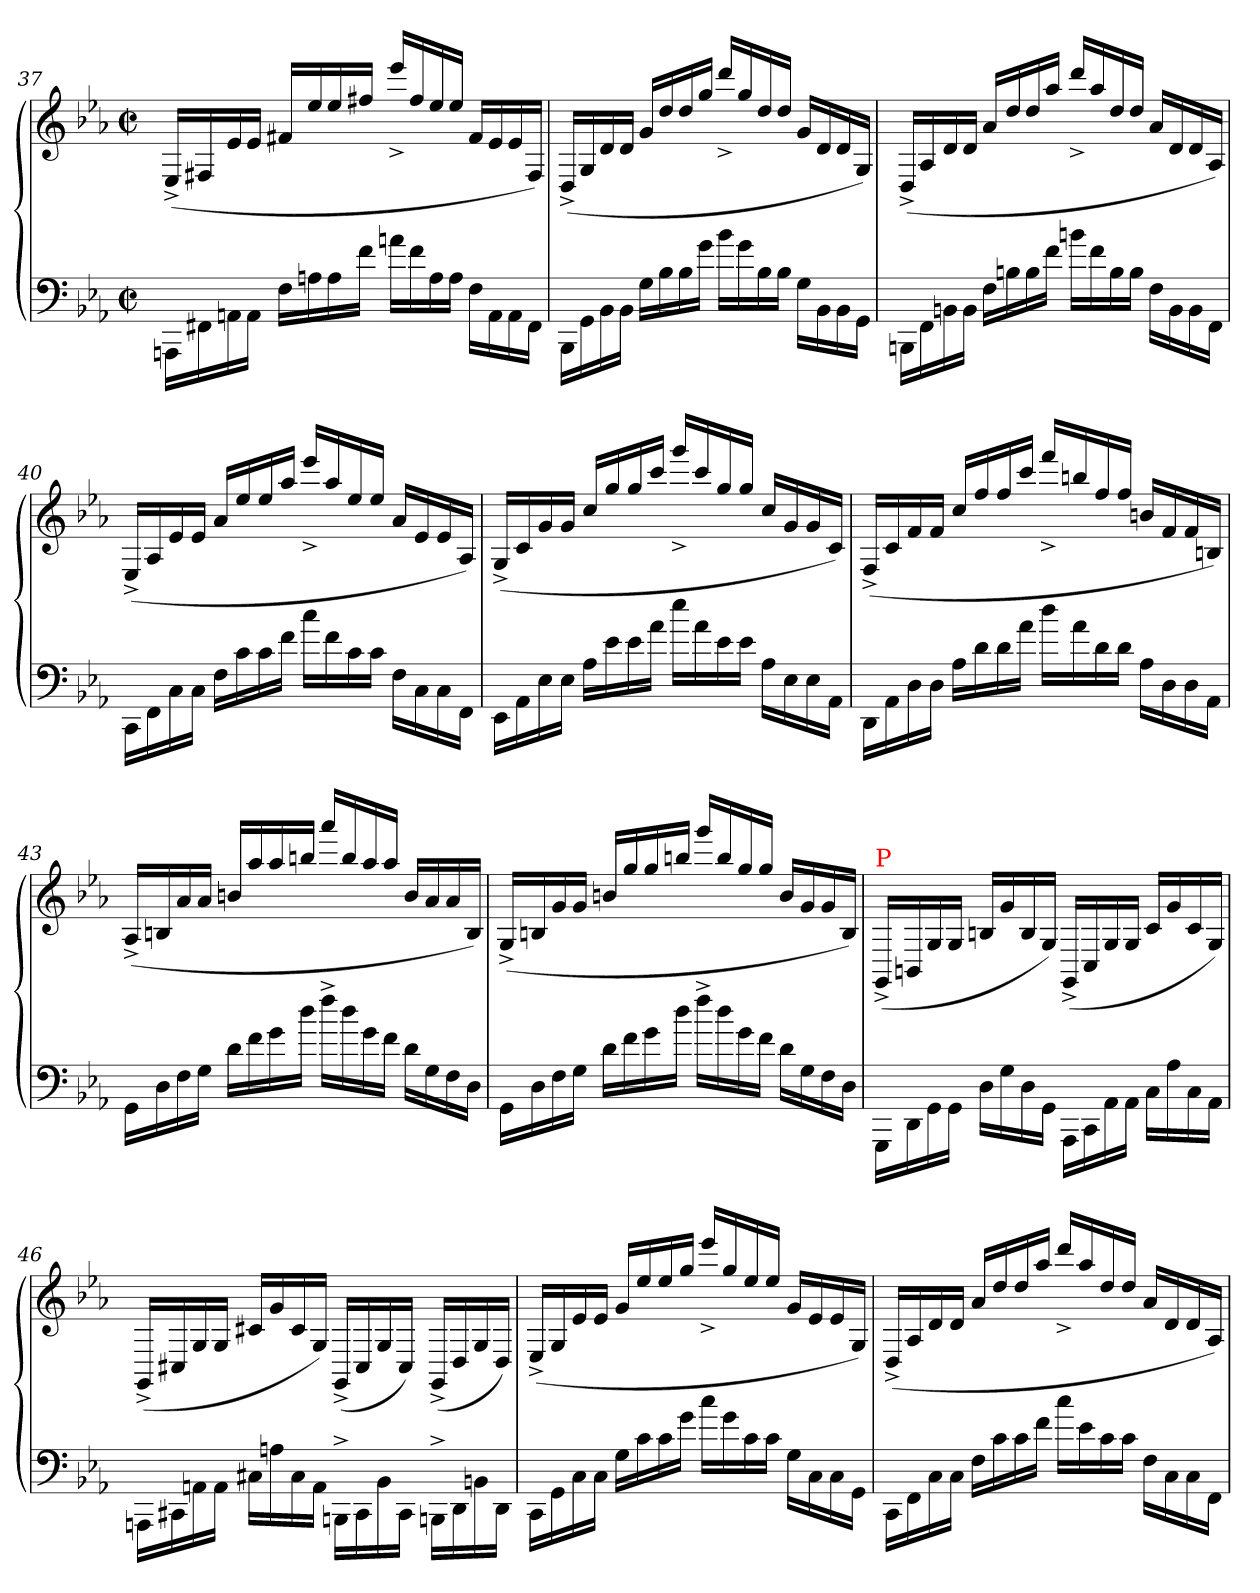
**kern	**kern
*part1	*part1
*staff2	*staff1
*clefF4	*clefG2
*k[b-e-a-]	*k[b-e-a-]
*c:	*c:
*M2/2	*M2/2
*met(c|)	*met(c|)
=37	=37
16AAAn\LL	(>16E-^</LL
16FF#X	16F#X
16AA	16e-
16AAJJ	16e-JJ
16F\LL	16f#X/LL
16A	16ee-
16A	16ee-
16f\JJ	16ff#X/JJ
16a\LL	16eee-^</LL
16f\	16ff#/
16A	16ee-
16AJJ	16ee-JJ
16F\LL	16f#/LL
16AA	16e-
16AA	16e-
16FF#\JJ	16F#/JJ)
=38	=38
16BBB-\LL	(>16D^</LL
16GG\	16G/
16BB-	16d
16BB-JJ	16dJJ
16G\LL	16g/LL
16B-	16dd
16B-	16dd
16g\JJ	16gg/JJ
16b-\LL	16ddd^</LL
16g\	16gg/
16B-	16dd
16B-JJ	16ddJJ
16G\LL	16g/LL
16BB-	16d
16BB-	16d
16GG\JJ	16G/JJ)
=39	=39
16BBBn\LL	(>16D^</LL
16FF\	16A-/
16BBn	16d
16BBJJ	16dJJ
16F\LL	16a-/LL
16Bn	16dd
16B	16dd
16f\JJ	16aa-/JJ
16bn\LL	16ddd^</LL
16f\	16aa-/
16B	16dd
16BJJ	16ddJJ
16F\LL	16a-/LL
16BB	16d
16BB	16d
16FF\JJ	16A-/JJ)
=40	=40
16CC\LL	(>16E-^</LL
16FF\	16A-/
16C	16e-
16CJJ	16e-JJ
16F\LL	16a-/LL
16c	16ee-
16c	16ee-
16f\JJ	16aa-/JJ
16cc\LL	16eee-^</LL
16f\	16aa-/
16c	16ee-
16cJJ	16ee-JJ
16F\LL	16a-/LL
16C	16e-
16C	16e-
16FF\JJ	16A-/JJ)
=41	=41
16EE-\LL	(>16G^</LL
16AA-\	16c/
16E-	16g
16E-JJ	16gJJ
16A-\LL	16cc/LL
16e-\	16gg/
16e-\	16gg/
16a-\JJ	16ccc/JJ
16ee-\LL	16ggg^</LL
16a-\	16ccc/
16e-\	16gg/
16e-\JJ	16gg/JJ
16A-\LL	16cc/LL
16E-	16g
16E-	16g
16AA-JJ	16cJJ)
=42	=42
16DD\LL	(>16F^</LL
16AA-	16c
16D	16f
16DJJ	16fJJ
16A-\LL	16cc/LL
16d\	16ff/
16d\	16ff/
16a-\JJ	16ccc/JJ
16dd\LL	16fff^</LL
16a-\	16bbn/
16d\	16ff/
16d\JJ	16ff/JJ
16A-\LL	16bn/LL
16D	16f
16D	16f
16AA-JJ	16BnJJ)
=43	=43
16GG\LL	(>16A-^</LL
16D	16Bn
16F	16a-
16GJJ	16a-JJ
16d\LL	16bn/LL
16f\	16aa-/
16g\	16aa-/
16dd\JJ	16bbn/JJ
16ff^<\LL	16aaa-/LL
16dd\	16bb/
16g\	16aa-/
16f\JJ	16aa-/JJ
16d\LL	16b/LL
16G	16a-
16F	16a-
16DJJ	16BJJ)
=44	=44
16GG\LL	(>16G^</LL
16D\	16Bn/
16F	16g
16GJJ	16gJJ
16d\LL	16bn/LL
16f\	16gg/
16g\	16gg/
16dd\JJ	16bbn/JJ
16ff^<\LL	16ggg/LL
16dd\	16bb/
16g\	16gg/
16f\JJ	16gg/JJ
16d\LL	16b/LL
16G	16g
16F	16g
16DJJ	16BJJ)
=45	=45
!	!LO:TX:a:color=red:t=P
16GGG\LL	(>16GG^>/LL
16DD\	16BBn/
16GG\	16G/
16GG\JJ	16G/JJ
16D\LL	16Bn/LL
16G	16g
16D\	16B/
16GG\JJ	16G/JJ)
16AAA-\LL	(>16GG^>/LL
16CC\	16C/
16AA-\	16G/
16AA-\JJ	16G/JJ
16C\LL	16c/LL
16A-	16g
16C	16c
16AA-\JJ	16G/JJ)
=46	=46
16AAAn\LL	(>16GG^>/LL
16CC#X	16C#X
16AAn\	16G/
16AA\JJ	16G/JJ
16C#\LL	16c#X/LL
16An	16g
16C#	16c#
16AA\JJ	16G/JJ)
16BBBn^<\LL	(>16GG^>/LL
16CC#\	16C#/
16BB-\	16G/
16CC#\JJ	16C#/JJ)
16BBBn^<\LL	(>16GG^>/LL
16DD\	16D/
16BBn\	16G/
16DD\JJ	16D/JJ)
=47	=47
16CC\LL	(>16E-^</LL
16GG\	16G/
16C	16e-
16CJJ	16e-JJ
16G\LL	16g/LL
16c	16ee-
16c	16ee-
16g\JJ	16gg/JJ
16cc\LL	16eee-^</LL
16g\	16gg/
16c\	16ee-/
16c\JJ	16ee-/JJ
16G\LL	16g/LL
16C	16e-
16C	16e-
16GG\JJ	16G/JJ)
=48	=48
16CC\LL	(>16D^</LL
16FF\	16A-/
16C	16d
16CJJ	16dJJ
16F\LL	16a-/LL
16c	16dd
16c	16dd
16f\JJ	16aa-/JJ
16cc\LL	16ddd^</LL
16e-\	16aa-/
16c\	16dd/
16c\JJ	16dd/JJ
16F\LL	16a-/LL
16C	16d
16C	16d
16FF\JJ	16A-/JJ)
=	=
*-	*-
